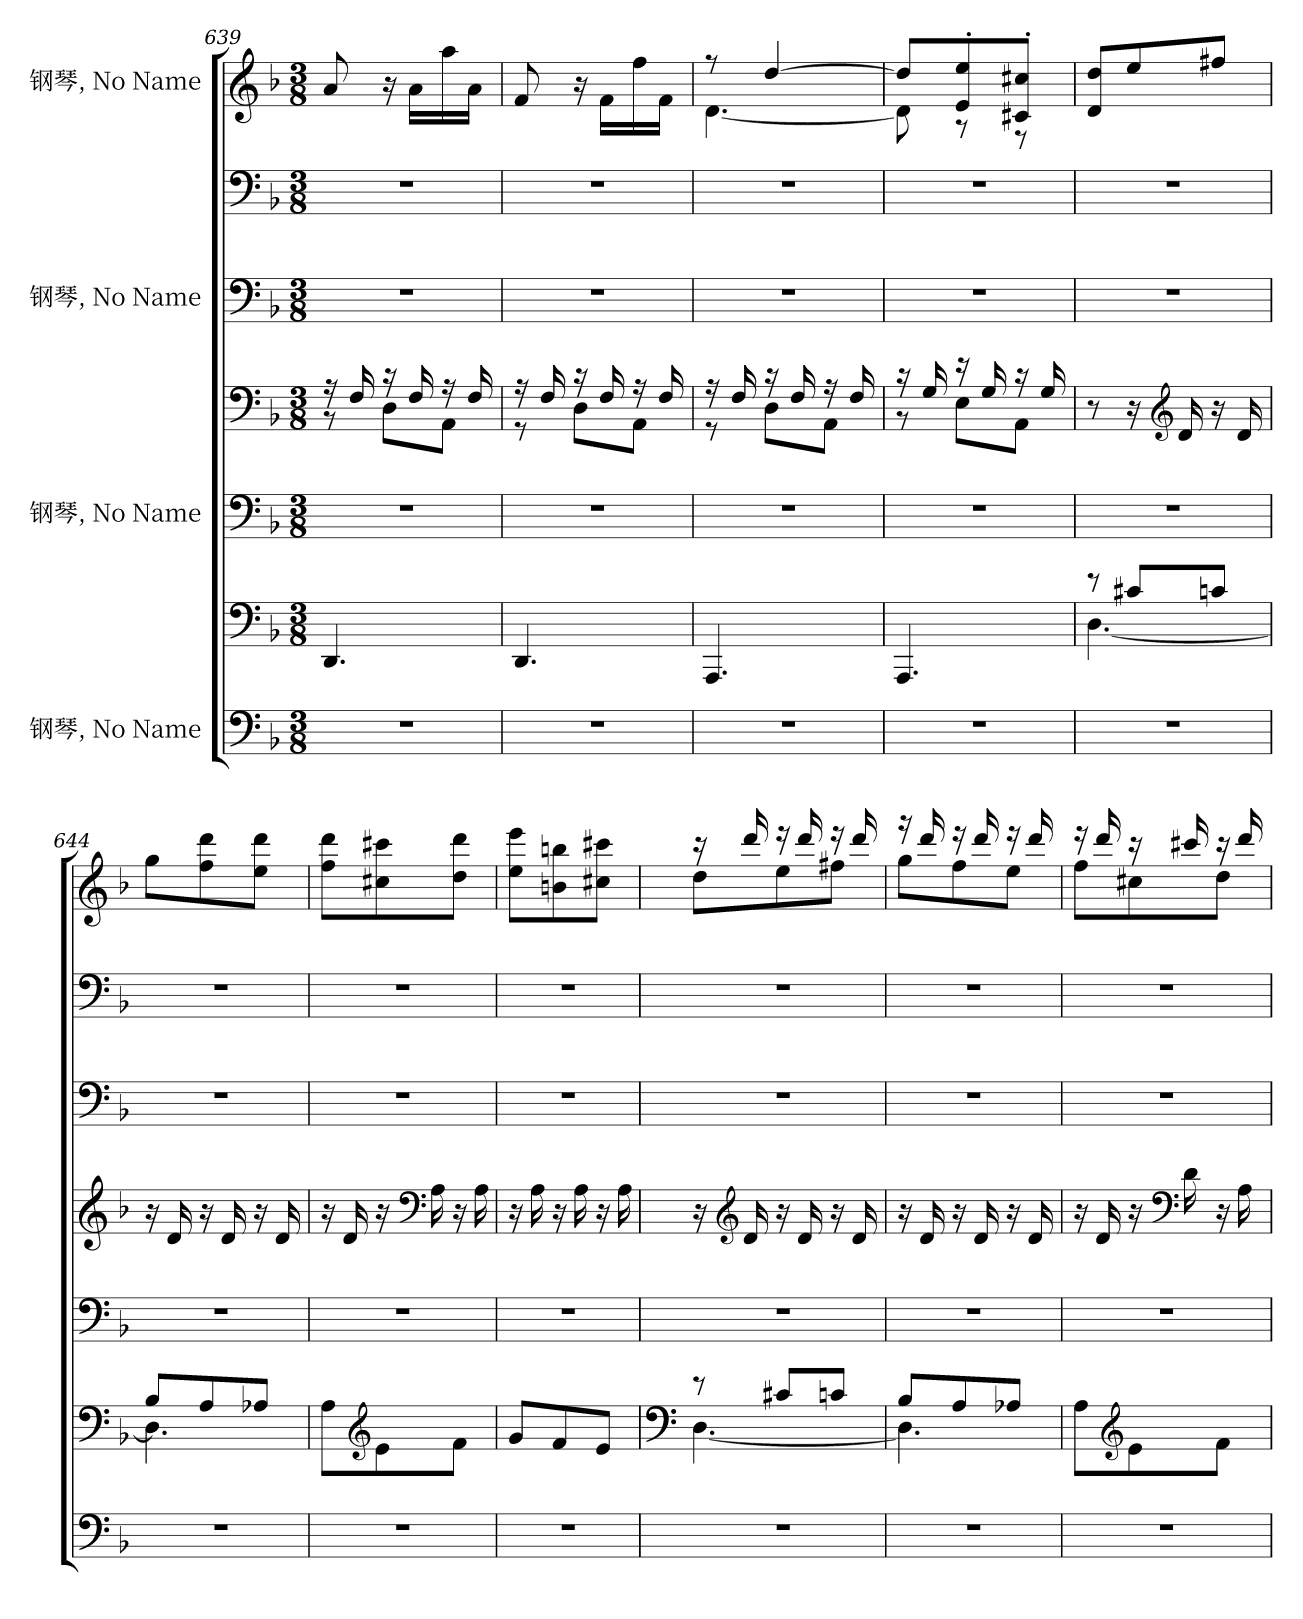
**kern	**kern	**kern	**kern	**kern	**kern	**kern
*part4	*part4	*part3	*part3	*part2	*part2	*part1
*staff7	*staff6	*staff5	*staff4	*staff3	*staff2	*staff1
*I"钢琴, No Name	*	*I"钢琴, No Name	*	*I"钢琴, No Name	*	*I"钢琴, No Name
*clefF4	*clefF4	*clefF4	*clefF4	*clefF4	*clefF4	*clefG2
*k[b-]	*k[b-]	*k[b-]	*k[b-]	*k[b-]	*k[b-]	*k[b-]
*M3/8	*M3/8	*M3/8	*M3/8	*M3/8	*M3/8	*M3/8
=639	=639	=639	=639	=639	=639	=639
*	*	*	*^	*	*	*
4.r	4.DD/	4.r	16r	8r	4.r	4.r	8a/
.	.	.	16F/	.	.	.	.
.	.	.	16r	8D\L	.	.	16r
.	.	.	16F/	.	.	.	16a\LL
.	.	.	16r	8AA\J	.	.	16aa\
.	.	.	16F/	.	.	.	16a\JJ
=640	=640	=640	=640	=640	=640	=640	=640
4.r	4.DD/	4.r	16r	8r	4.r	4.r	8f/
.	.	.	16F/	.	.	.	.
.	.	.	16r	8D\L	.	.	16r
.	.	.	16F/	.	.	.	16f\LL
.	.	.	16r	8AA\J	.	.	16ff\
.	.	.	16F/	.	.	.	16f\JJ
=641	=641	=641	=641	=641	=641	=641	=641
*	*	*	*	*	*	*	*^
4.r	4.AAA/	4.r	16r	8r	4.r	4.r	8r	[4.d\
.	.	.	16F/	.	.	.	.	.
.	.	.	16r	8D\L	.	.	[4dd/	.
.	.	.	16F/	.	.	.	.	.
.	.	.	16r	8AA\J	.	.	.	.
.	.	.	16F/	.	.	.	.	.
!!LO:PB:g=z	!!
=642	=642	=642	=642	=642	=642	=642	=642	=642
4.r	4.AAA/	4.r	16r	8r	4.r	4.r	8dd/L]	8d\]
.	.	.	16G/	.	.	.	.	.
.	.	.	16r	8E\L	.	.	8e/' 8ee/'	8r
.	.	.	16G/	.	.	.	.	.
.	.	.	16r	8AA\J	.	.	8c#X/' 8cc#X/'J	8r
.	.	.	16G/	.	.	.	.	.
*	*	*	*v	*v	*	*	*v	*v
=643	=643	=643	=643	=643	=643	=643
*	*	*	*	*	*	*MM111
*	*^	*	*	*	*	*
4.r	8r	[4.D\	4.r	8r	4.r	4.r	8d/ 8dd/L
.	8c#X/L	.	.	16r	.	.	8ee/
*	*	*	*	*clefG2	*	*	*
.	.	.	.	16d/	.	.	.
.	8cn/J	.	.	16r	.	.	8ff#X/J
.	.	.	.	16d/	.	.	.
=644	=644	=644	=644	=644	=644	=644	=644
4.r	8B-/L	4.D\]	4.r	16r	4.r	4.r	8gg\L
.	.	.	.	16d/	.	.	.
.	8A/	.	.	16r	.	.	8ff\ 8ddd\
.	.	.	.	16d/	.	.	.
.	8A-X/J	.	.	16r	.	.	8ee\ 8ddd\J
.	.	.	.	16d/	.	.	.
*	*v	*v	*	*	*	*	*
=645	=645	=645	=645	=645	=645	=645
4.r	8A\L	4.r	16r	4.r	4.r	8ff\ 8ddd\L
.	.	.	16d/	.	.	.
*	*clefG2	*	*	*	*	*
.	8e\	.	16r	.	.	8cc#X\ 8ccc#X\
*	*	*	*clefF4	*	*	*
.	.	.	16A\	.	.	.
.	8f\J	.	16r	.	.	8dd\ 8ddd\J
.	.	.	16A\	.	.	.
=646	=646	=646	=646	=646	=646	=646
4.r	8g/L	4.r	16r	4.r	4.r	8ee\ 8eee\L
.	.	.	16A\	.	.	.
.	8f/	.	16r	.	.	8bn\ 8bbn\
.	.	.	16A\	.	.	.
.	8e/J	.	16r	.	.	8cc#X\ 8ccc#X\J
.	.	.	16A\	.	.	.
!!LO:PB:g=z
=647	=647	=647	=647	=647	=647	=647
*	*clefF4	*	*	*	*	*
*	*	*	*	*	*	*MM111
*	*^	*	*	*	*	*^
4.r	8r	[4.D\	4.r	16r	4.r	4.r	16r	8dd\L
*	*	*	*	*clefG2	*	*	*	*
.	.	.	.	16d/	.	.	16ddd/	.
.	8c#X/L	.	.	16r	.	.	16r	8ee\
.	.	.	.	16d/	.	.	16ddd/	.
.	8cn/J	.	.	16r	.	.	16r	8ff#X\J
.	.	.	.	16d/	.	.	16ddd/	.
=648	=648	=648	=648	=648	=648	=648	=648	=648
4.r	8B-/L	4.D\]	4.r	16r	4.r	4.r	16r	8gg\L
.	.	.	.	16d/	.	.	16ddd/	.
.	8A/	.	.	16r	.	.	16r	8ff\
.	.	.	.	16d/	.	.	16ddd/	.
.	8A-X/J	.	.	16r	.	.	16r	8ee\J
.	.	.	.	16d/	.	.	16ddd/	.
*	*v	*v	*	*	*	*	*	*
=649	=649	=649	=649	=649	=649	=649	=649
4.r	8A\L	4.r	16r	4.r	4.r	16r	8ff\L
.	.	.	16d/	.	.	16ddd/	.
*	*clefG2	*	*	*	*	*	*
.	8e\	.	16r	.	.	16r	8cc#X\
*	*	*	*clefF4	*	*	*	*
.	.	.	16d\	.	.	16ccc#X/	.
.	8f\J	.	16r	.	.	16r	8dd\J
.	.	.	16A\	.	.	16ddd/	.
*	*	*	*	*	*	*v	*v
=	=	=	=	=	=	=
*-	*-	*-	*-	*-	*-	*-
